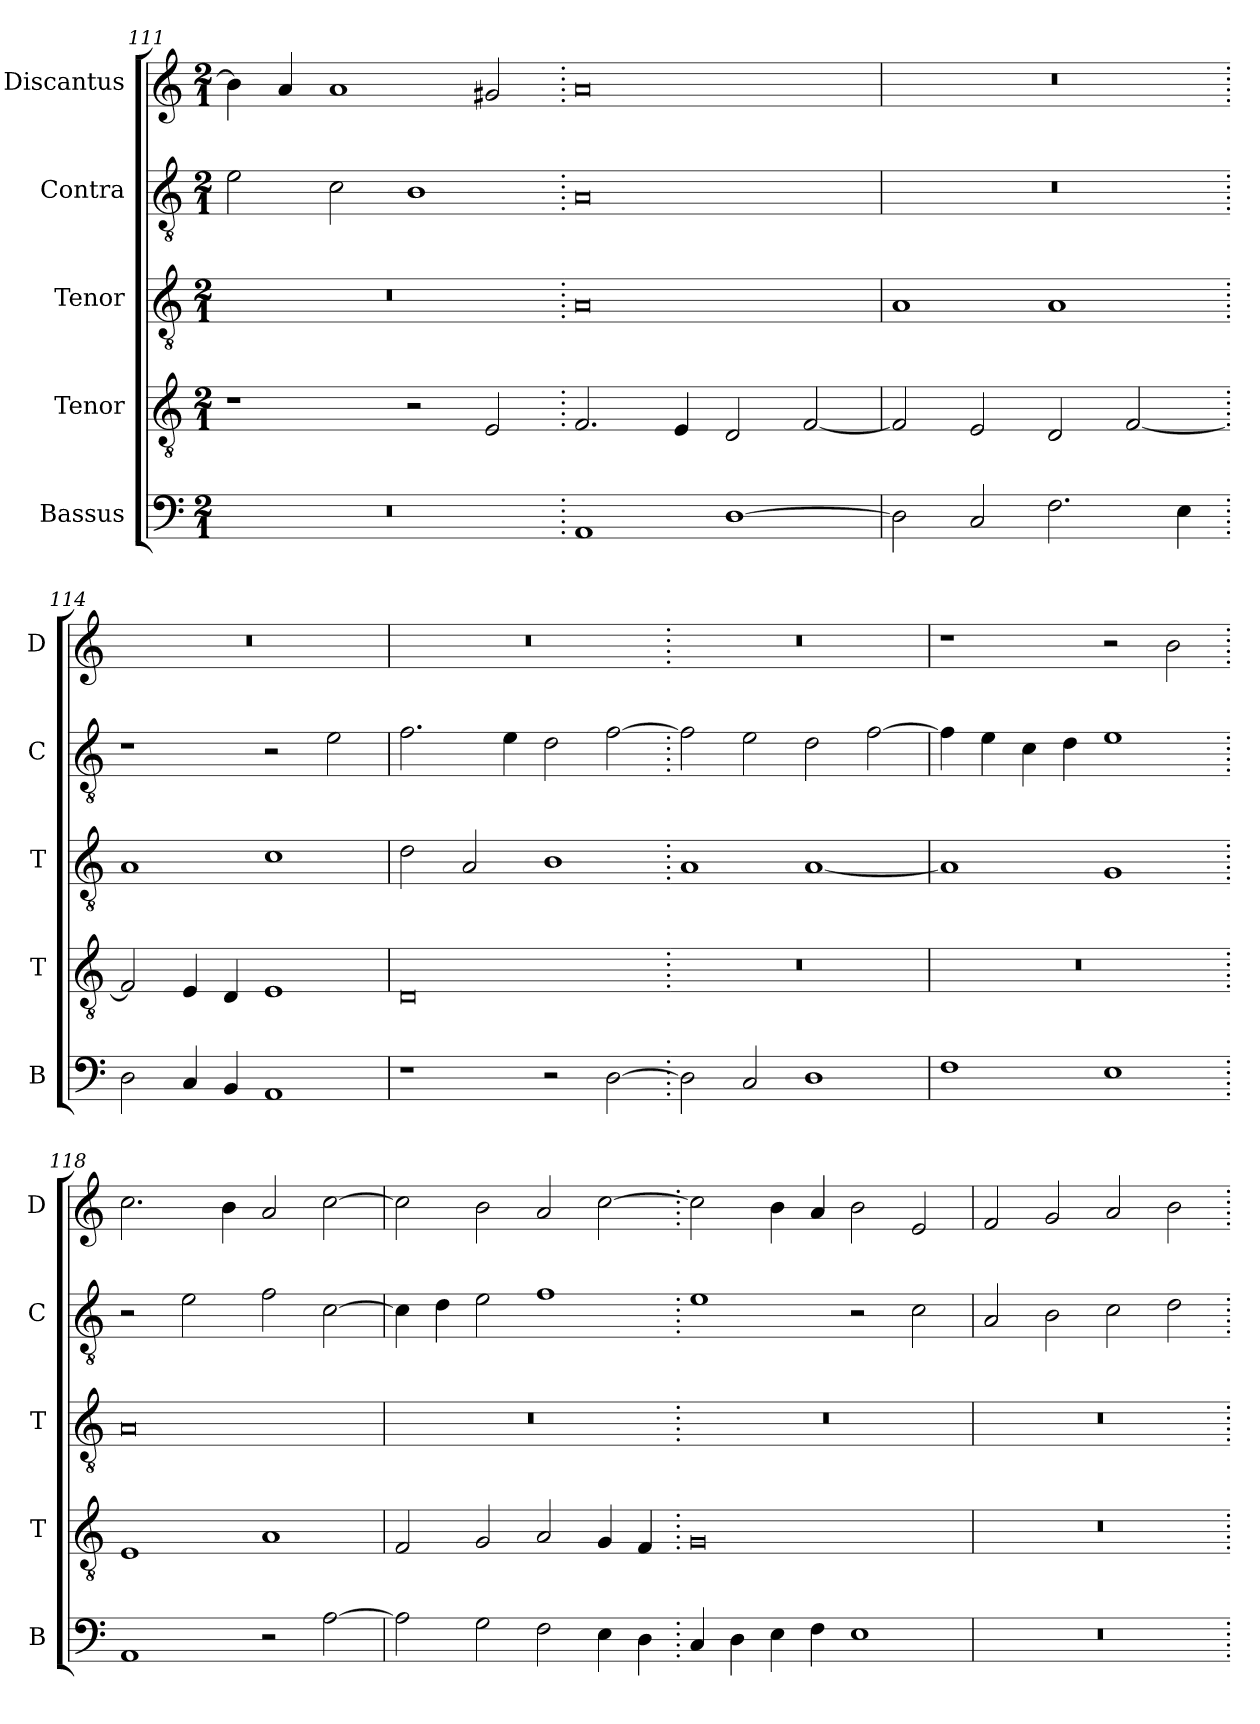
**kern	**kern	**kern	**kern	**kern
*part5	*part4	*part3	*part2	*part1
*staff5	*staff4	*staff3	*staff2	*staff1
*I"Bassus	*I"Tenor	*I"Tenor	*I"Contra	*I"Discantus
*I'B	*I'T	*I'T	*I'C	*I'D
*clefF4	*clefGv2	*clefGv2	*clefGv2	*clefG2
*k[]	*k[]	*k[]	*k[]	*k[]
*M2/1	*M2/1	*M2/1	*M2/1	*M2/1
=111	=111	=111	=111	=111
0r	1r	0r	2e\	4b\]
.	.	.	.	4a/
.	.	.	2c\	1a
.	2r	.	1B	.
.	2E/	.	.	2g#X/
=112.	=112.	=112.	=112.	=112.
1AA	2.F/	0A	0A	0a
.	4E/	.	.	.
[1D	2D/	.	.	.
.	[2F/	.	.	.
=113	=113	=113	=113	=113
2D\]	2F/]	1A	0r	0r
2C/	2E/	.	.	.
2.F\	2D/	1A	.	.
.	[2F/	.	.	.
4E\	.	.	.	.
=114.	=114.	=114.	=114.	=114.
2D\	2F/]	1A	1r	0r
4C/	4E/	.	.	.
4BB/	4D/	.	.	.
1AA	1E	1c	2r	.
.	.	.	2e\	.
=115	=115	=115	=115	=115
1r	0D	2d\	2.f\	0r
.	.	2A/	.	.
.	.	.	4e\	.
2r	.	1B	2d\	.
[2D\	.	.	[2f\	.
=116.	=116.	=116.	=116.	=116.
2D\]	0r	1A	2f\]	0r
2C/	.	.	2e\	.
1D	.	[1A	2d\	.
.	.	.	[2f\	.
=117	=117	=117	=117	=117
1F	0r	1A]	4f\]	1r
.	.	.	4e\	.
.	.	.	4c\	.
.	.	.	4d\	.
1E	.	1G	1e	2r
.	.	.	.	2b\
=118.	=118.	=118.	=118.	=118.
1AA	1E	0A	2r	2.cc\
.	.	.	2e\	.
.	.	.	.	4b\
2r	1A	.	2f\	2a/
[2A\	.	.	[2c\	[2cc\
=119	=119	=119	=119	=119
2A\]	2F/	0r	4c\]	2cc\]
.	.	.	4d\	.
2G\	2G/	.	2e\	2b\
2F\	2A/	.	1f	2a/
4E\	4G/	.	.	[2cc\
4D\	4F/	.	.	.
=120.	=120.	=120.	=120.	=120.
4C/	0G	0r	1e	2cc\]
4D\	.	.	.	.
4E\	.	.	.	4b\
4F\	.	.	.	4a/
1E	.	.	2r	2b\
.	.	.	2c\	2e/
=121	=121	=121	=121	=121
0r	0r	0r	2A/	2f/
.	.	.	2B\	2g/
.	.	.	2c\	2a/
.	.	.	2d\	2b\
=.	=.	=.	=.	=.
*-	*-	*-	*-	*-
